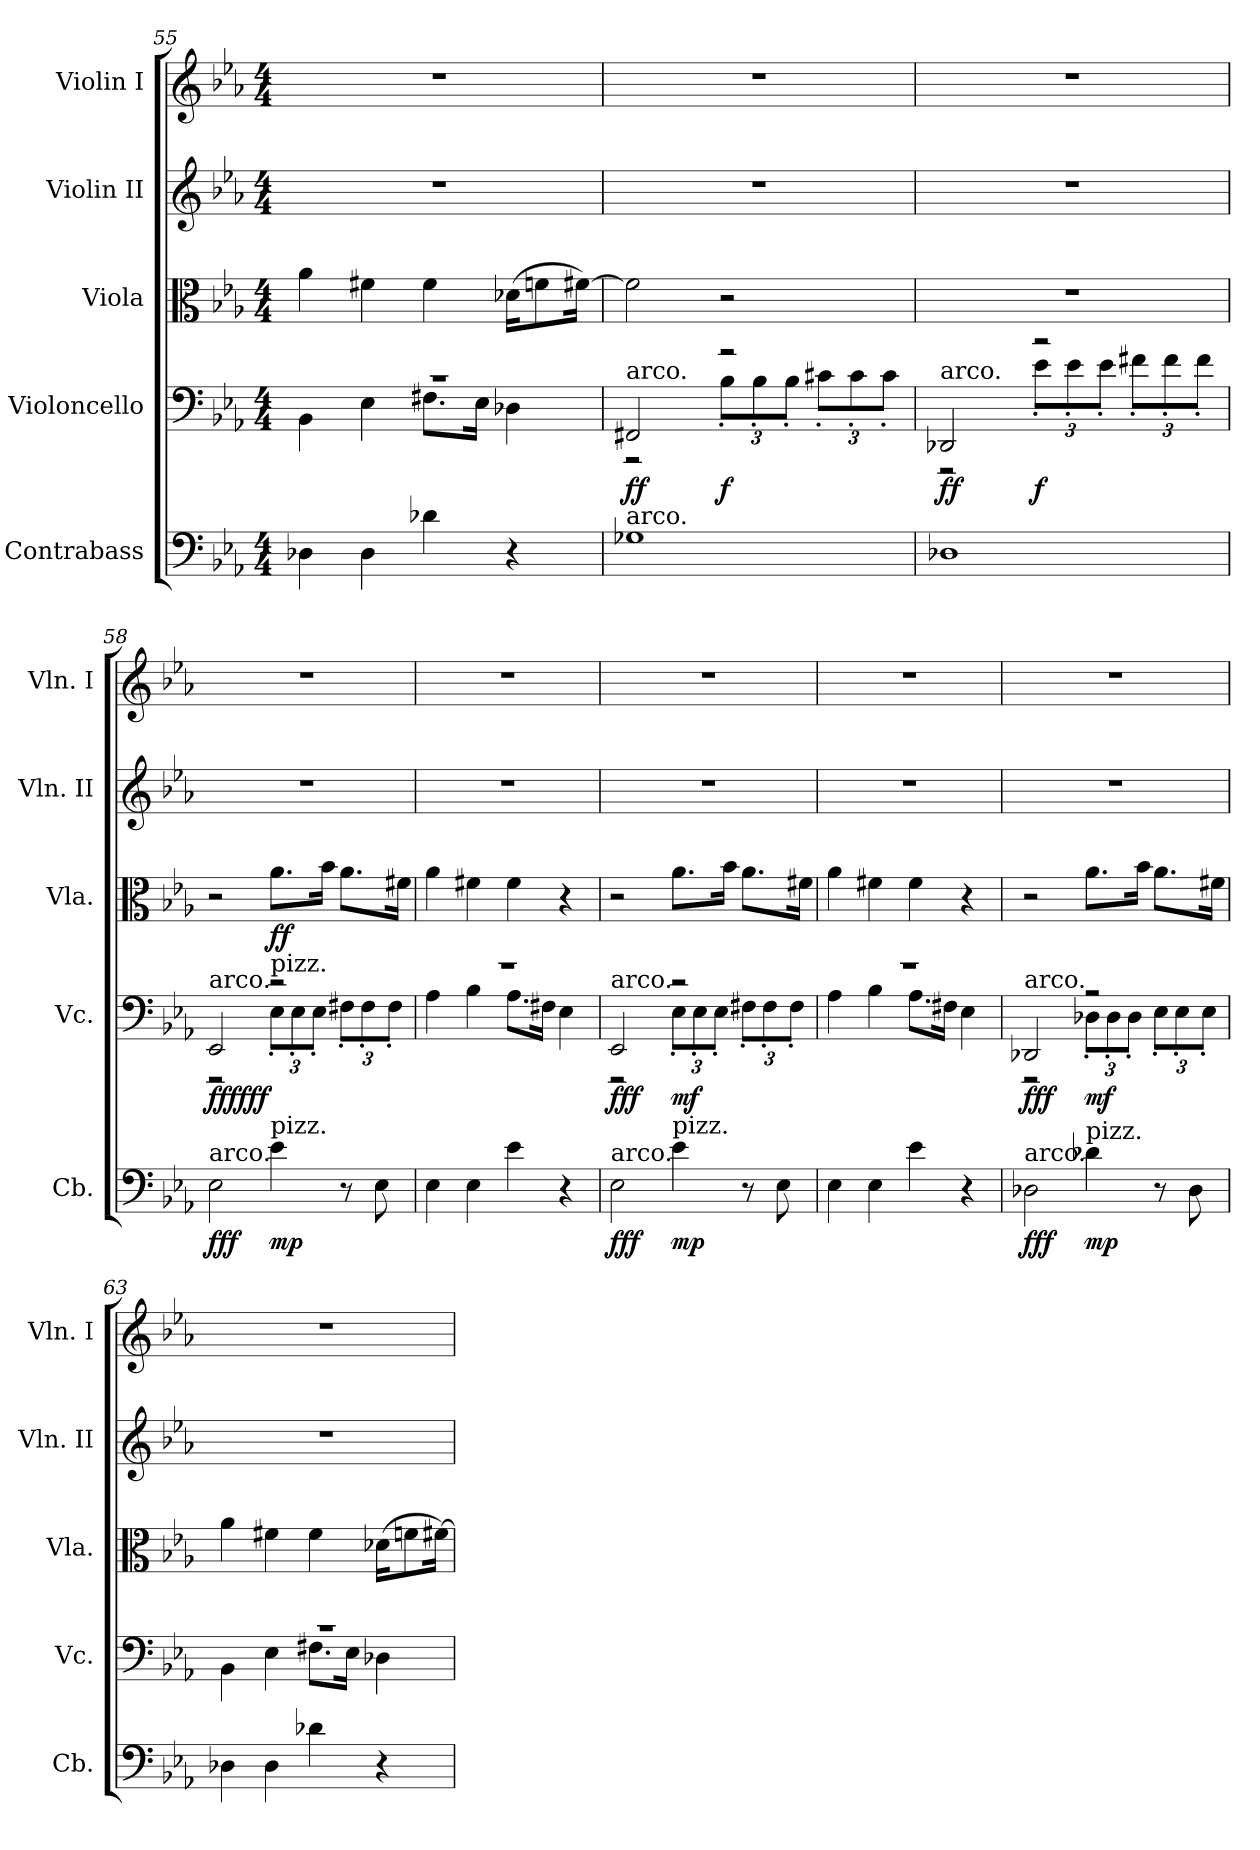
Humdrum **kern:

**kern	**dynam	**kern	**dynam	**kern	**dynam	**kern	**kern
*part5	*part5	*part4	*part4	*part3	*part3	*part2	*part1
*staff5	*staff5	*staff4	*staff4	*staff3	*staff3	*staff2	*staff1
*I"Contrabass	*	*I"Violoncello	*	*I"Viola	*	*I"Violin II	*I"Violin I
*I'Cb.	*	*I'Vc.	*	*I'Vla.	*	*I'Vln. II	*I'Vln. I
!!LO:PB:g=z
*clefF4	*	*clefF4	*	*clefC3	*	*clefG2	*clefG2
*ITrd7c12	*	*	*	*	*	*	*
*k[b-e-a-]	*	*k[b-e-a-]	*	*k[b-e-a-]	*	*k[b-e-a-]	*k[b-e-a-]
*M4/4	*	*M4/4	*	*M4/4	*	*M4/4	*M4/4
=55	=55	=55	=55	=55	=55	=55	=55
*	*	*^	*	*	*	*	*
4DD-X\	.	1r	4BB-\	.	4a-\	.	1r	1r
4DD-\	.	.	4E-\	.	4f#X\	.	.	.
4D-X\	.	.	8.F#X\L	.	4f#\	.	.	.
.	.	.	16E-\Jk	.	.	.	.	.
4r	.	.	4D-X\	.	(16d-X\KL	.	.	.
.	.	.	.	.	8fn\	.	.	.
.	.	.	.	.	[16f#X\Jk)	.	.	.
=56	=56	=56	=56	=56	=56	=56	=56	=56
!	!	!LO:TX:a:t=arco.	!	!	!	!	!	!
!LO:TX:a:t=arco.	!	!	!	!	!	!	!	!
!	!	!	!	!LO:DY:b	!	!	!	!
1GG-X	.	2FF#X/	2r	ff	2f#\]	.	1r	1r
*	*	*	*Xbrackettup	*	*	*	*	*
!	!	!	!	!LO:DY:b	!	!	!	!
.	.	2r	12B-'\L	f	2r	.	.	.
.	.	.	12B-'\	.	.	.	.	.
.	.	.	12B-'\J	.	.	.	.	.
.	.	.	12c#X'\L	.	.	.	.	.
.	.	.	12c#'\	.	.	.	.	.
.	.	.	12c#'\J	.	.	.	.	.
=57	=57	=57	=57	=57	=57	=57	=57	=57
!	!	!LO:TX:a:t=arco.	!	!	!	!	!	!
!	!	!	!	!LO:DY:b	!	!	!	!
1DD-X	.	2DD-X/	2r	ff	1r	.	1r	1r
!	!	!	!	!LO:DY:b	!	!	!	!
.	.	2r	12e-'\L	f	.	.	.	.
.	.	.	12e-'\	.	.	.	.	.
.	.	.	12e-'\J	.	.	.	.	.
.	.	.	12f#X'\L	.	.	.	.	.
.	.	.	12f#'\	.	.	.	.	.
.	.	.	12f#'\J	.	.	.	.	.
!!LO:LB:g=z
=58	=58	=58	=58	=58	=58	=58	=58	=58
!	!	!LO:TX:a:t=arco.	!	!	!	!	!	!
!LO:TX:a:t=arco.	!	!	!	!	!	!	!	!
!	!LO:DY:b	!	!	!LO:DY:b	!	!	!	!
!	!	!	!	!LO:DY:n=1:b	!	!	!	!
2EE-\	fff	2EE-/	2r	fff fff	2r	.	1r	1r
!	!	!LO:TX:a:t=pizz.	!	!	!	!	!	!
!LO:TX:a:t=pizz.	!	!	!	!	!	!	!	!
!	!LO:DY:b	!	!	!LO:DY:n=2:b	!	!	!	!
!	!	!	!	!LO:DY:n=3:b	!	!LO:DY:b	!	!
4E-\	mp	2r	12E-'\L	mp mf	8.a-\L	ff	.	.
.	.	.	12E-'\	.	.	.	.	.
.	.	.	12E-'\J	.	.	.	.	.
.	.	.	.	.	16b-\Jk	.	.	.
8r	.	.	12F#X'\L	.	8.a-\L	.	.	.
.	.	.	12F#'\	.	.	.	.	.
8EE-\	.	.	.	.	.	.	.	.
.	.	.	12F#'\J	.	.	.	.	.
.	.	.	.	.	16f#X\Jk	.	.	.
=59	=59	=59	=59	=59	=59	=59	=59	=59
4EE-\	.	1r	4A-\	.	4a-\	.	1r	1r
4EE-\	.	.	4B-\	.	4f#X\	.	.	.
4E-\	.	.	8.A-\L	.	4f#\	.	.	.
.	.	.	16F#X\Jk	.	.	.	.	.
4r	.	.	4E-\	.	4r	.	.	.
=60	=60	=60	=60	=60	=60	=60	=60	=60
!	!	!LO:TX:a:t=arco.	!	!	!	!	!	!
!LO:TX:a:t=arco.	!	!	!	!	!	!	!	!
!	!LO:DY:b	!	!	!LO:DY:b	!	!	!	!
2EE-\	fff	2EE-/	2r	fff	2r	.	1r	1r
!LO:TX:a:t=pizz.	!	!	!	!	!	!	!	!
!	!LO:DY:b	!	!	!LO:DY:b	!	!	!	!
4E-\	mp	2r	12E-'\L	mf	8.a-\L	.	.	.
.	.	.	12E-'\	.	.	.	.	.
.	.	.	12E-'\J	.	.	.	.	.
.	.	.	.	.	16b-\Jk	.	.	.
8r	.	.	12F#X'\L	.	8.a-\L	.	.	.
.	.	.	12F#'\	.	.	.	.	.
8EE-\	.	.	.	.	.	.	.	.
.	.	.	12F#'\J	.	.	.	.	.
.	.	.	.	.	16f#X\Jk	.	.	.
=61	=61	=61	=61	=61	=61	=61	=61	=61
4EE-\	.	1r	4A-\	.	4a-\	.	1r	1r
4EE-\	.	.	4B-\	.	4f#X\	.	.	.
4E-\	.	.	8.A-\L	.	4f#\	.	.	.
.	.	.	16F#X\Jk	.	.	.	.	.
4r	.	.	4E-\	.	4r	.	.	.
!!LO:PB:g=z
=62	=62	=62	=62	=62	=62	=62	=62	=62
!	!	!LO:TX:a:t=arco.	!	!	!	!	!	!
!LO:TX:a:t=arco.	!	!	!	!	!	!	!	!
!	!LO:DY:b	!	!	!LO:DY:b	!	!	!	!
2DD-X\	fff	2DD-X/	2r	fff	2r	.	1r	1r
!LO:TX:a:t=pizz.	!	!	!	!	!	!	!	!
!	!LO:DY:b	!	!	!LO:DY:b	!	!	!	!
4D-X\	mp	2r	12D-X'\L	mf	8.a-\L	.	.	.
.	.	.	12D-'\	.	.	.	.	.
.	.	.	12D-'\J	.	.	.	.	.
.	.	.	.	.	16b-\Jk	.	.	.
8r	.	.	12E-'\L	.	8.a-\L	.	.	.
.	.	.	12E-'\	.	.	.	.	.
8DD-\	.	.	.	.	.	.	.	.
.	.	.	12E-'\J	.	.	.	.	.
.	.	.	.	.	16f#X\Jk	.	.	.
=63	=63	=63	=63	=63	=63	=63	=63	=63
4DD-X\	.	1r	4BB-\	.	4a-\	.	1r	1r
4DD-\	.	.	4E-\	.	4f#X\	.	.	.
4D-X\	.	.	8.F#X\L	.	4f#\	.	.	.
.	.	.	16E-\Jk	.	.	.	.	.
4r	.	.	4D-X\	.	(16d-X\KL	.	.	.
.	.	.	.	.	8fn\	.	.	.
.	.	.	.	.	[16f#X\Jk)	.	.	.
*	*	*v	*v	*	*	*	*	*
=	=	=	=	=	=	=	=
*-	*-	*-	*-	*-	*-	*-	*-
